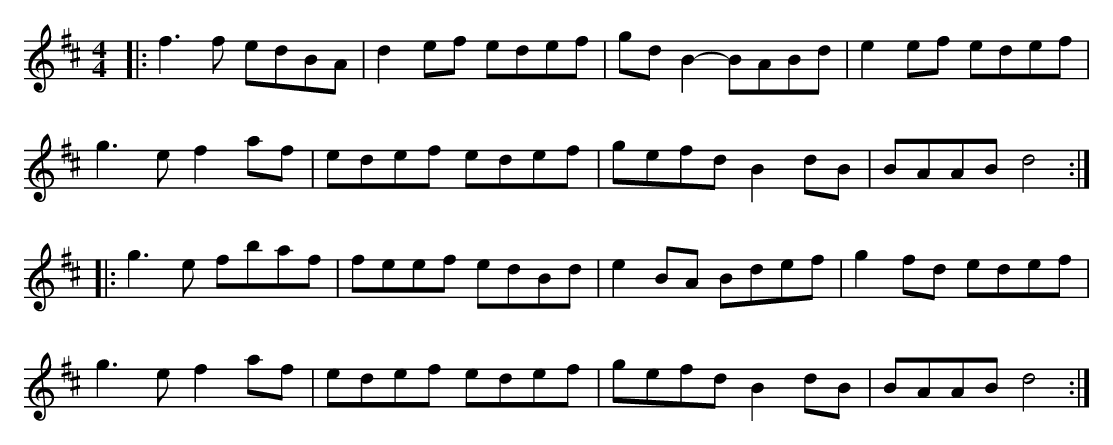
X:1
M:4/4
K:D
|:f3f edBA|d2ef edef|gdB2- BABd|e2ef edef|
g3e f2af|edef edef|gefd B2dB|BAAB d4:|
|:g3e fbaf|feef edBd|e2BA Bdef|g2fd edef|
g3e f2af|edef edef|gefd B2dB|BAAB d4:|
